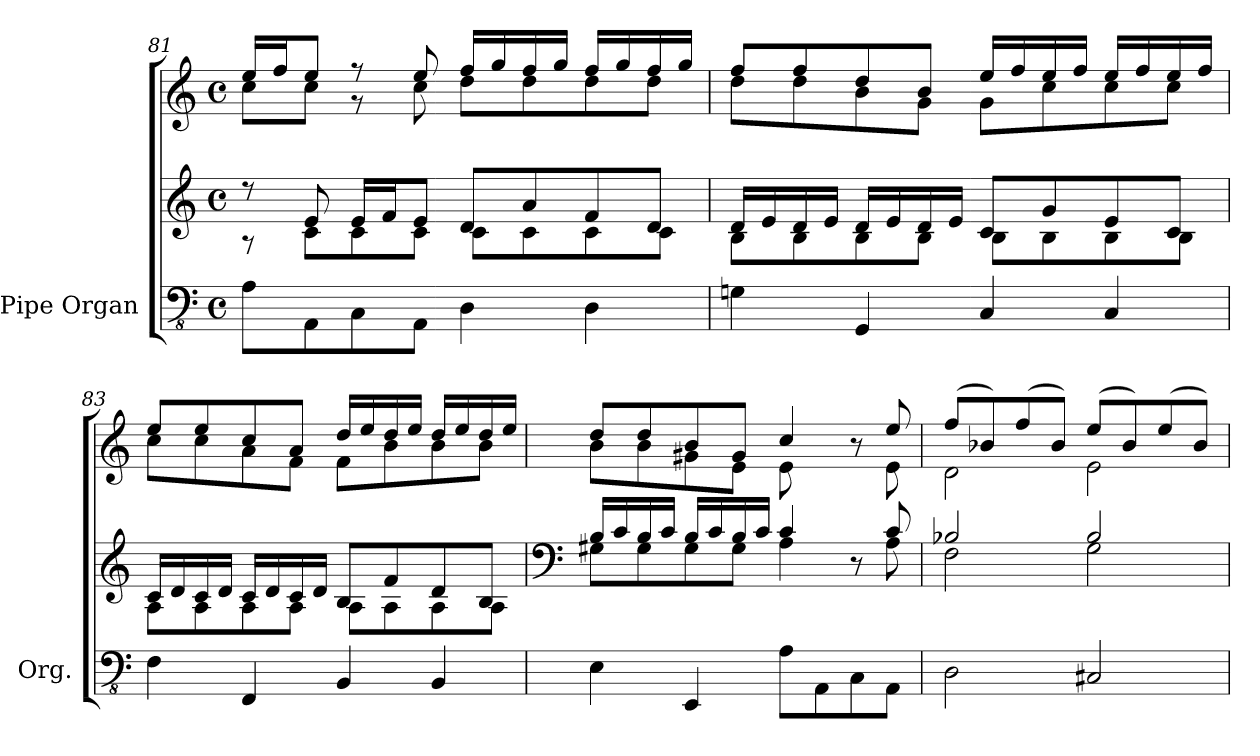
**kern	**kern	**kern
*part1	*part1	*part1
*staff3	*staff2	*staff1
*I"Pipe Organ	*	*
*I'Org.	*	*
*clefFv4	*clefG2	*clefG2
*k[]	*k[]	*k[]
*M4/4	*M4/4	*M4/4
*met(c)	*met(c)	*met(c)
=81	=81	=81
*	*^	*^
8AA\L	8r	8r	16ee/LL	8cc\L
.	.	.	16ff/J	.
8AAA\	8e/	8c\L	8ee/J	8cc\J
8CC\	16e/LL	8c\	8r	8r
.	16f/J	.	.	.
8AAA\J	8e/J	8c\J	8ee/	8cc\
4DD\	8d/L	8c\L	16ff/LL	8dd\L
.	.	.	16gg/	.
.	8a/	8c\	16ff/	8dd\
.	.	.	16gg/JJ	.
4DD\	8f/	8c\	16ff/LL	8dd\
.	.	.	16gg/	.
.	8d/J	8c\J	16ff/	8dd\J
.	.	.	16gg/JJ	.
=82	=82	=82	=82	=82
4GGn\	16d/LL	8B\L	8ff/L	8dd\L
.	16e/	.	.	.
.	16d/	8B\	8ff/	8dd\
.	16e/JJ	.	.	.
4GGG/	16d/LL	8B\	8dd/	8b\
.	16e/	.	.	.
.	16d/	8B\J	8b/J	8g\J
.	16e/JJ	.	.	.
4CC/	8c/L	8B\L	16ee/LL	8g\L
.	.	.	16ff/	.
.	8g/	8B\	16ee/	8cc\
.	.	.	16ff/JJ	.
4CC/	8e/	8B\	16ee/LL	8cc\
.	.	.	16ff/	.
.	8c/J	8B\J	16ee/	8cc\J
.	.	.	16ff/JJ	.
!!LO:PB:g=z	!!
=83	=83	=83	=83	=83
4FF\	16c/LL	8A\L	8ee/L	8cc\L
.	16d/	.	.	.
.	16c/	8A\	8ee/	8cc\
.	16d/JJ	.	.	.
4FFF/	16c/LL	8A\	8cc/	8a\
.	16d/	.	.	.
.	16c/	8A\J	8a/J	8f\J
.	16d/JJ	.	.	.
4BBB/	8B/L	8A\L	16dd/LL	8f\L
.	.	.	16ee/	.
.	8f/	8A\	16dd/	8b\
.	.	.	16ee/JJ	.
4BBB/	8d/	8A\	16dd/LL	8b\
.	.	.	16ee/	.
.	8B/J	8A\J	16dd/	8b\J
.	.	.	16ee/JJ	.
=84	=84	=84	=84	=84
*	*clefF4	*	*	*
4EE\	16B/LL	8G#X\L	8dd/L	8b\L
.	16c/	.	.	.
.	16B/	8G#\	8dd/	8b\
.	16c/JJ	.	.	.
4EEE/	16B/LL	8G#\	8b/	8g#X\
.	16c/	.	.	.
.	16B/	8G#\J	8g#/J	8e\J
.	16c/JJ	.	.	.
8AA\L	4c/	4A\	4cc/	8e\
8AAA\	.	.	.	4ryy
8CC\	8r	8ryy	8r	.
8AAA\J	8c/	8A\	8ee/	8e\
=85	=85	=85	=85	=85
2DD\	2B-X/	2F\	(>8ff/L	2d\
.	.	.	8b-X/)	.
.	.	.	(>8ff/	.
.	.	.	8b-/J)	.
2CC#X/	2B-/	2G\	(>8ee/L	2e\
.	.	.	8b-/)	.
.	.	.	(>8ee/	.
.	.	.	8b-/J)	.
*	*v	*v	*	*
*	*	*v	*v
=	=	=
*-	*-	*-
